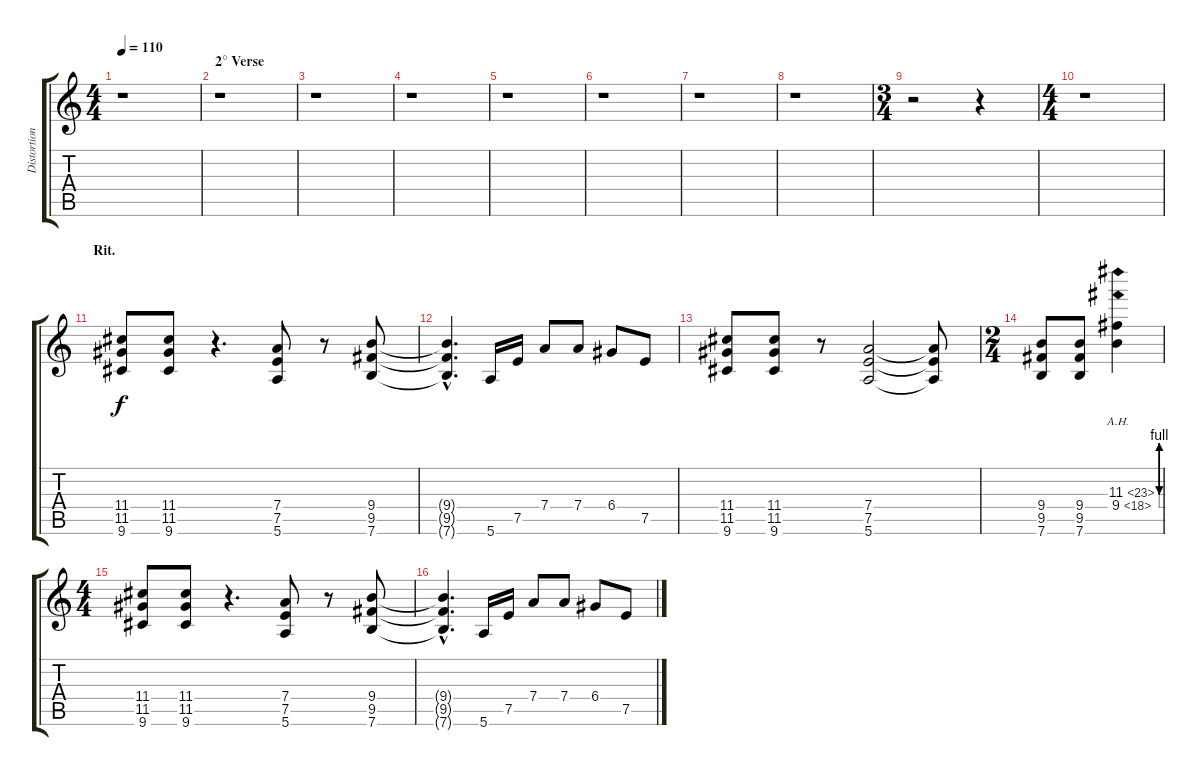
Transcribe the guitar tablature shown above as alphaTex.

\track ("Distortion Guitar" "Distortion") {instrument distortionguitar}
\staff {score tabs}
\tuning (E4 B3 G3 D3 A2 E2) {hide}
\ts (4 4)
\tempo 110
\clef g2
\ks c
r.1{dy f} |
\section ("" "2° Verse")
r.1 |
r.1 |
r.1 |
r.1 |
r.1 |
r.1 |
r.1 |
\ts (3 4)
r.2 r.4 |
\ts (4 4)
r.1 |
\section ("" "Rit.")
(11.4 11.5 9.6).8 (11.4 11.5 9.6).8 r.4{d} (7.4 7.5 5.6).8 r.8 (9.4 9.5 7.6).8 |
(9.4{hac t} 9.5{hac t} 7.6{hac t}).4{d} 5.6.16 7.5.16 7.4.8 7.4.8 6.4.8 7.5.8 |
(11.4 11.5 9.6).8 (11.4 11.5 9.6).8 r.8 (7.4 7.5 5.6).2 (7.4{t} 7.5{t} 5.6{t}).8 |
\ts (2 4)
(9.4 9.5 7.6).8 (9.4 9.5 7.6).8 (11.3{be (custom 0 0 15 4 30 0 45 0 60 0) ah 12} 9.4{be (custom 0 0 15 4 30 0 45 0 60 0) ah 9}).4 |
\ts (4 4)
(11.4 11.5 9.6).8 (11.4 11.5 9.6).8 r.4{d} (7.4 7.5 5.6).8 r.8 (9.4 9.5 7.6).8 |
(9.4{hac t} 9.5{hac t} 7.6{hac t}).4{d} 5.6.16 7.5.16 7.4.8 7.4.8 6.4.8 7.5.8
